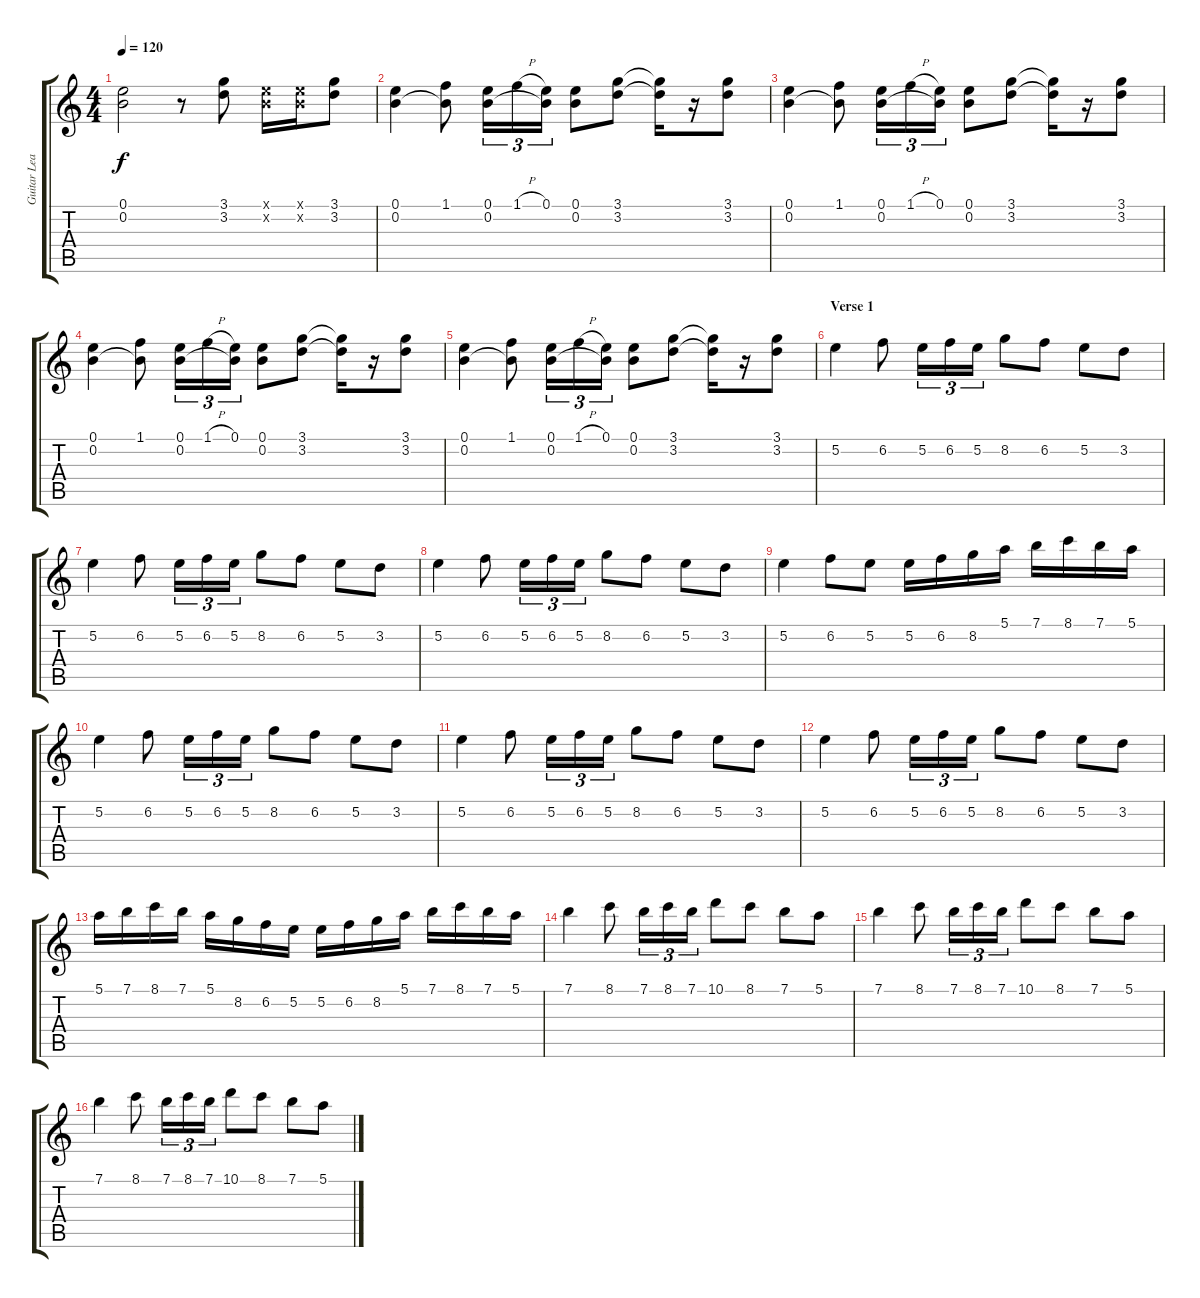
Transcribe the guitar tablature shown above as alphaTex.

\track ("Guitar Lead" "Guitar Lea") {instrument overdrivenguitar}
\staff {score tabs}
\tuning (E4 B3 G3 D3 A2 E2) {hide}
\ts (4 4)
\tempo 120
\clef g2
\ks c
(0.1 0.2).2{dy f} r.8 (3.1 3.2).8 (0.1{x} 0.2{x}).16 (0.1{x} 0.2{x}).16 (3.1 3.2).8 |
(0.1 0.2).4 (1.1 0.2{t}).8 (0.1 0.2).16{tu (3 2)} 1.1{h}.16{tu (3 2)} (0.1 0.2{t}).16{tu (3 2)} (0.1 0.2).8 (3.1 3.2).8 (3.1{t} 3.2{t}).16 r.16 (3.1 3.2).8 |
(0.1 0.2).4 (1.1 0.2{t}).8 (0.1 0.2).16{tu (3 2)} 1.1{h}.16{tu (3 2)} (0.1 0.2{t}).16{tu (3 2)} (0.1 0.2).8 (3.1 3.2).8 (3.1{t} 3.2{t}).16 r.16 (3.1 3.2).8 |
(0.1 0.2).4 (1.1 0.2{t}).8 (0.1 0.2).16{tu (3 2)} 1.1{h}.16{tu (3 2)} (0.1 0.2{t}).16{tu (3 2)} (0.1 0.2).8 (3.1 3.2).8 (3.1{t} 3.2{t}).16 r.16 (3.1 3.2).8 |
(0.1 0.2).4 (1.1 0.2{t}).8 (0.1 0.2).16{tu (3 2)} 1.1{h}.16{tu (3 2)} (0.1 0.2{t}).16{tu (3 2)} (0.1 0.2).8 (3.1 3.2).8 (3.1{t} 3.2{t}).16 r.16 (3.1 3.2).8 |
\section ("" "Verse 1")
5.2.4 6.2.8 5.2.16{tu (3 2)} 6.2.16{tu (3 2)} 5.2.16{tu (3 2)} 8.2.8 6.2.8 5.2.8 3.2.8 |
5.2.4 6.2.8 5.2.16{tu (3 2)} 6.2.16{tu (3 2)} 5.2.16{tu (3 2)} 8.2.8 6.2.8 5.2.8 3.2.8 |
5.2.4 6.2.8 5.2.16{tu (3 2)} 6.2.16{tu (3 2)} 5.2.16{tu (3 2)} 8.2.8 6.2.8 5.2.8 3.2.8 |
5.2.4 6.2.8 5.2.8 5.2.16 6.2.16 8.2.16 5.1.16 7.1.16 8.1.16 7.1.16 5.1.16 |
5.2.4 6.2.8 5.2.16{tu (3 2)} 6.2.16{tu (3 2)} 5.2.16{tu (3 2)} 8.2.8 6.2.8 5.2.8 3.2.8 |
5.2.4 6.2.8 5.2.16{tu (3 2)} 6.2.16{tu (3 2)} 5.2.16{tu (3 2)} 8.2.8 6.2.8 5.2.8 3.2.8 |
5.2.4 6.2.8 5.2.16{tu (3 2)} 6.2.16{tu (3 2)} 5.2.16{tu (3 2)} 8.2.8 6.2.8 5.2.8 3.2.8 |
5.1.16 7.1.16 8.1.16 7.1.16 5.1.16 8.2.16 6.2.16 5.2.16 5.2.16 6.2.16 8.2.16 5.1.16 7.1.16 8.1.16 7.1.16 5.1.16 |
7.1.4 8.1.8 7.1.16{tu (3 2)} 8.1.16{tu (3 2)} 7.1.16{tu (3 2)} 10.1.8 8.1.8 7.1.8 5.1.8 |
7.1.4 8.1.8 7.1.16{tu (3 2)} 8.1.16{tu (3 2)} 7.1.16{tu (3 2)} 10.1.8 8.1.8 7.1.8 5.1.8 |
7.1.4 8.1.8 7.1.16{tu (3 2)} 8.1.16{tu (3 2)} 7.1.16{tu (3 2)} 10.1.8 8.1.8 7.1.8 5.1.8
